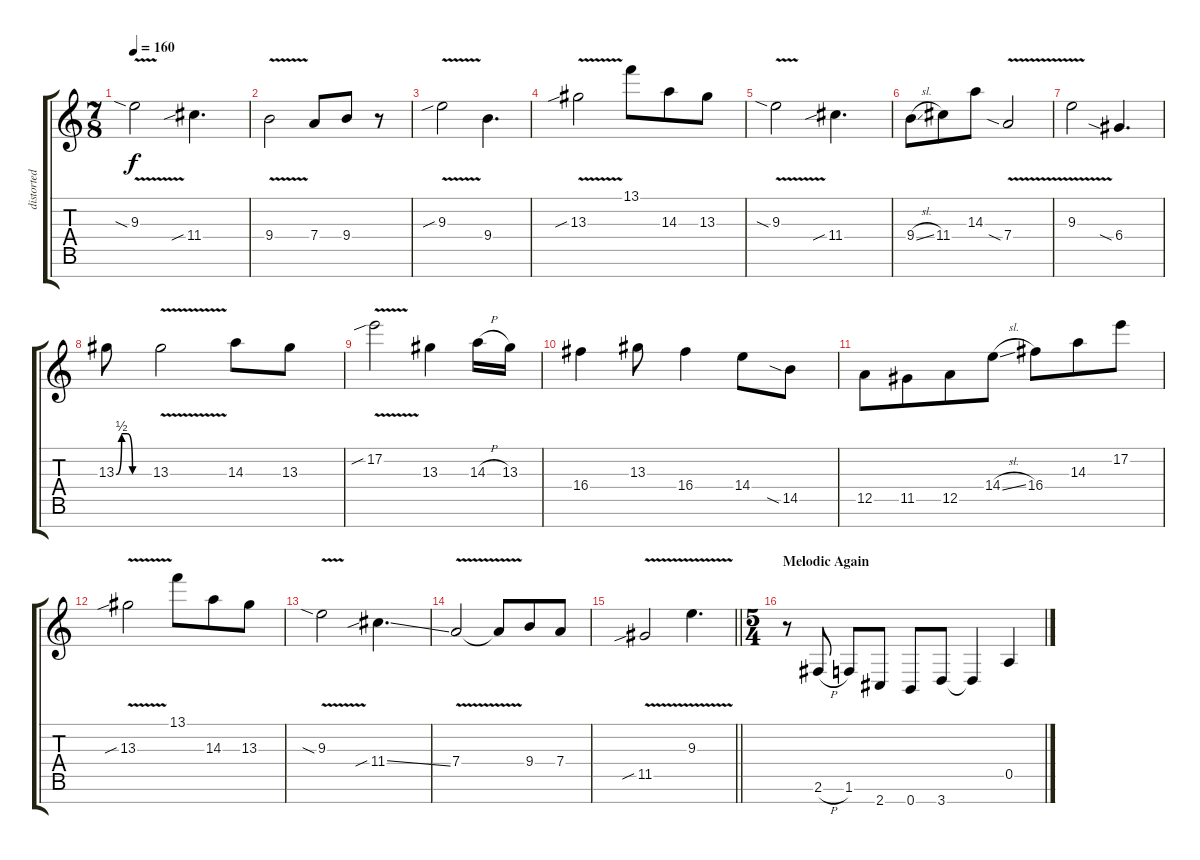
\track ("distorted guitar 2" "distorted ") {instrument distortionguitar}
\staff {score tabs}
\tuning (E4 B3 G3 D3 A2 E2 B1) {hide}
\ts (7 8)
\tempo 160
\clef g2
\ks c
9.3{v sia}.2{dy f} 11.4{sib}.4{d} |
9.4{v}.2 7.4.8 9.4.8 r.8 |
9.3{v sib}.2 9.4.4{d} |
13.3{v sib}.2 13.1.8 14.3.8 13.3.8 |
9.3{v sia}.2 11.4{sib}.4{d} |
9.4{sl}.8 11.4.8 14.3.8 7.4{v sia}.2 |
9.3{v}.2 6.4{sia}.4{d} |
13.3{be (custom 0 0 10 2 20 2 30 0 60 0)}.8 13.3{v}.2 14.3.8 13.3.8 |
17.2{v sib}.2 13.3.4 14.3{h}.16 13.3.16 |
16.4.4 13.3.8 16.4.4 14.4.8 14.5{sia}.8 |
12.5.8 11.5.8 12.5.8 14.4{sl}.8 16.4.8 14.3.8 17.2.8 |
13.3{v sib}.2 13.1.8 14.3.8 13.3.8 |
9.3{v sia}.2 11.4{sib ss}.4{d} |
7.4{v}.2 7.4{t}.8 9.4.8 7.4.8 |
\barLineRight lightlight
11.5{v sib}.2 9.3{v}.4{d} |
\ts (5 4)
\section ("" "Melodic Again")
r.8{volume 11} 2.6{h}.8 1.6.8 2.7.8 0.7.8 3.7.8 3.7{t}.4 0.5.4
